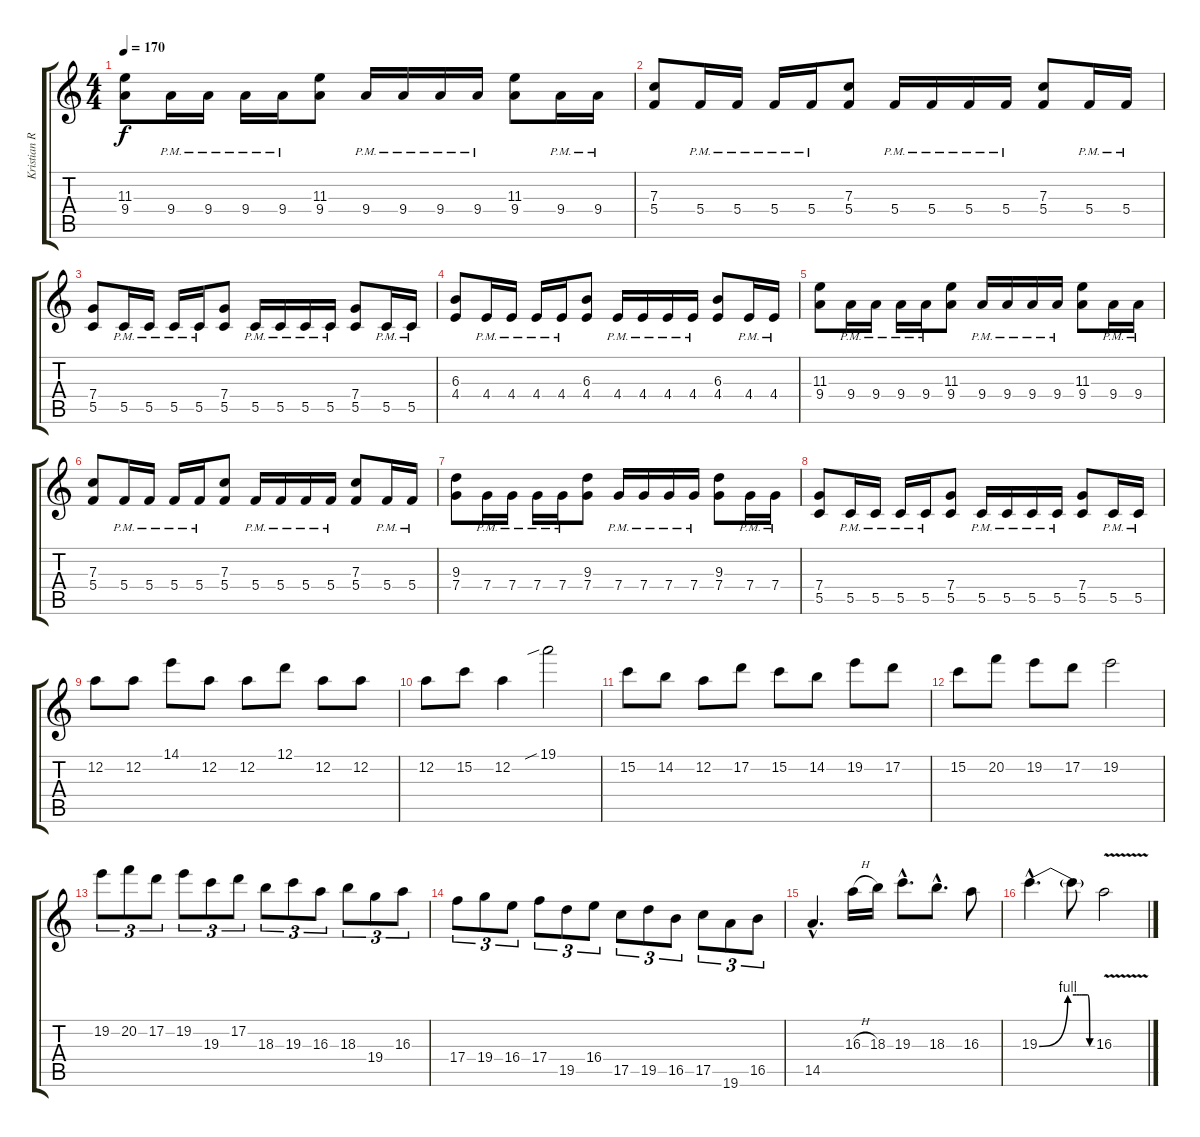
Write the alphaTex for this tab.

\track ("Kristian Ranta" "Kristian R") {instrument distortionguitar}
\staff {score tabs}
\tuning (D4 A3 F3 C3 G2 D2) {hide}
\ts (4 4)
\tempo 170
\clef g2
\ks c
(11.3 9.4).8{dy f} 9.4{pm}.16 9.4{pm}.16 9.4{pm}.16 9.4{pm}.16 (11.3 9.4).8 9.4{pm}.16 9.4{pm}.16 9.4{pm}.16 9.4{pm}.16 (11.3 9.4).8 9.4{pm}.16 9.4{pm}.16 |
(7.3 5.4).8 5.4{pm}.16 5.4{pm}.16 5.4{pm}.16 5.4{pm}.16 (7.3 5.4).8 5.4{pm}.16 5.4{pm}.16 5.4{pm}.16 5.4{pm}.16 (7.3 5.4).8 5.4{pm}.16 5.4{pm}.16 |
(7.4 5.5).8 5.5{pm}.16 5.5{pm}.16 5.5{pm}.16 5.5{pm}.16 (7.4 5.5).8 5.5{pm}.16 5.5{pm}.16 5.5{pm}.16 5.5{pm}.16 (7.4 5.5).8 5.5{pm}.16 5.5{pm}.16 |
(6.3 4.4).8 4.4{pm}.16 4.4{pm}.16 4.4{pm}.16 4.4{pm}.16 (6.3 4.4).8 4.4{pm}.16 4.4{pm}.16 4.4{pm}.16 4.4{pm}.16 (6.3 4.4).8 4.4{pm}.16 4.4{pm}.16 |
(11.3 9.4).8 9.4{pm}.16 9.4{pm}.16 9.4{pm}.16 9.4{pm}.16 (11.3 9.4).8 9.4{pm}.16 9.4{pm}.16 9.4{pm}.16 9.4{pm}.16 (11.3 9.4).8 9.4{pm}.16 9.4{pm}.16 |
(7.3 5.4).8 5.4{pm}.16 5.4{pm}.16 5.4{pm}.16 5.4{pm}.16 (7.3 5.4).8 5.4{pm}.16 5.4{pm}.16 5.4{pm}.16 5.4{pm}.16 (7.3 5.4).8 5.4{pm}.16 5.4{pm}.16 |
(9.3 7.4).8 7.4{pm}.16 7.4{pm}.16 7.4{pm}.16 7.4{pm}.16 (9.3 7.4).8 7.4{pm}.16 7.4{pm}.16 7.4{pm}.16 7.4{pm}.16 (9.3 7.4).8 7.4{pm}.16 7.4{pm}.16 |
(7.4 5.5).8 5.5{pm}.16 5.5{pm}.16 5.5{pm}.16 5.5{pm}.16 (7.4 5.5).8 5.5{pm}.16 5.5{pm}.16 5.5{pm}.16 5.5{pm}.16 (7.4 5.5).8 5.5{pm}.16 5.5{pm}.16 |
12.2.8 12.2.8 14.1.8 12.2.8 12.2.8 12.1.8 12.2.8 12.2.8 |
12.2.8 15.2.8 12.2.4 19.1{sib}.2 |
15.2.8 14.2.8 12.2.8 17.2.8 15.2.8 14.2.8 19.2.8 17.2.8 |
15.2.8 20.2.8 19.2.8 17.2.8 19.2.2 |
19.2.8{tu (3 2)} 20.2.8{tu (3 2)} 17.2.8{tu (3 2)} 19.2.8{tu (3 2)} 19.3.8{tu (3 2)} 17.2.8{tu (3 2)} 18.3.8{tu (3 2)} 19.3.8{tu (3 2)} 16.3.8{tu (3 2)} 18.3.8{tu (3 2)} 19.4.8{tu (3 2)} 16.3.8{tu (3 2)} |
17.4.8{tu (3 2)} 19.4.8{tu (3 2)} 16.4.8{tu (3 2)} 17.4.8{tu (3 2)} 19.5.8{tu (3 2)} 16.4.8{tu (3 2)} 17.5.8{tu (3 2)} 19.5.8{tu (3 2)} 16.5.8{tu (3 2)} 17.5.8{tu (3 2)} 19.6.8{tu (3 2)} 16.5.8{tu (3 2)} |
14.5{hac}.4{d} 16.3{h}.16 18.3.16 19.3{hac}.8{d} 18.3{hac}.8{d} 16.3.8 |
19.3{be (custom 0 0 30 4 39 4 42 4 44 4 47 4 51 4 53 0 60 0) hac}.4{d} 19.3{t}.8 16.3{v}.2
